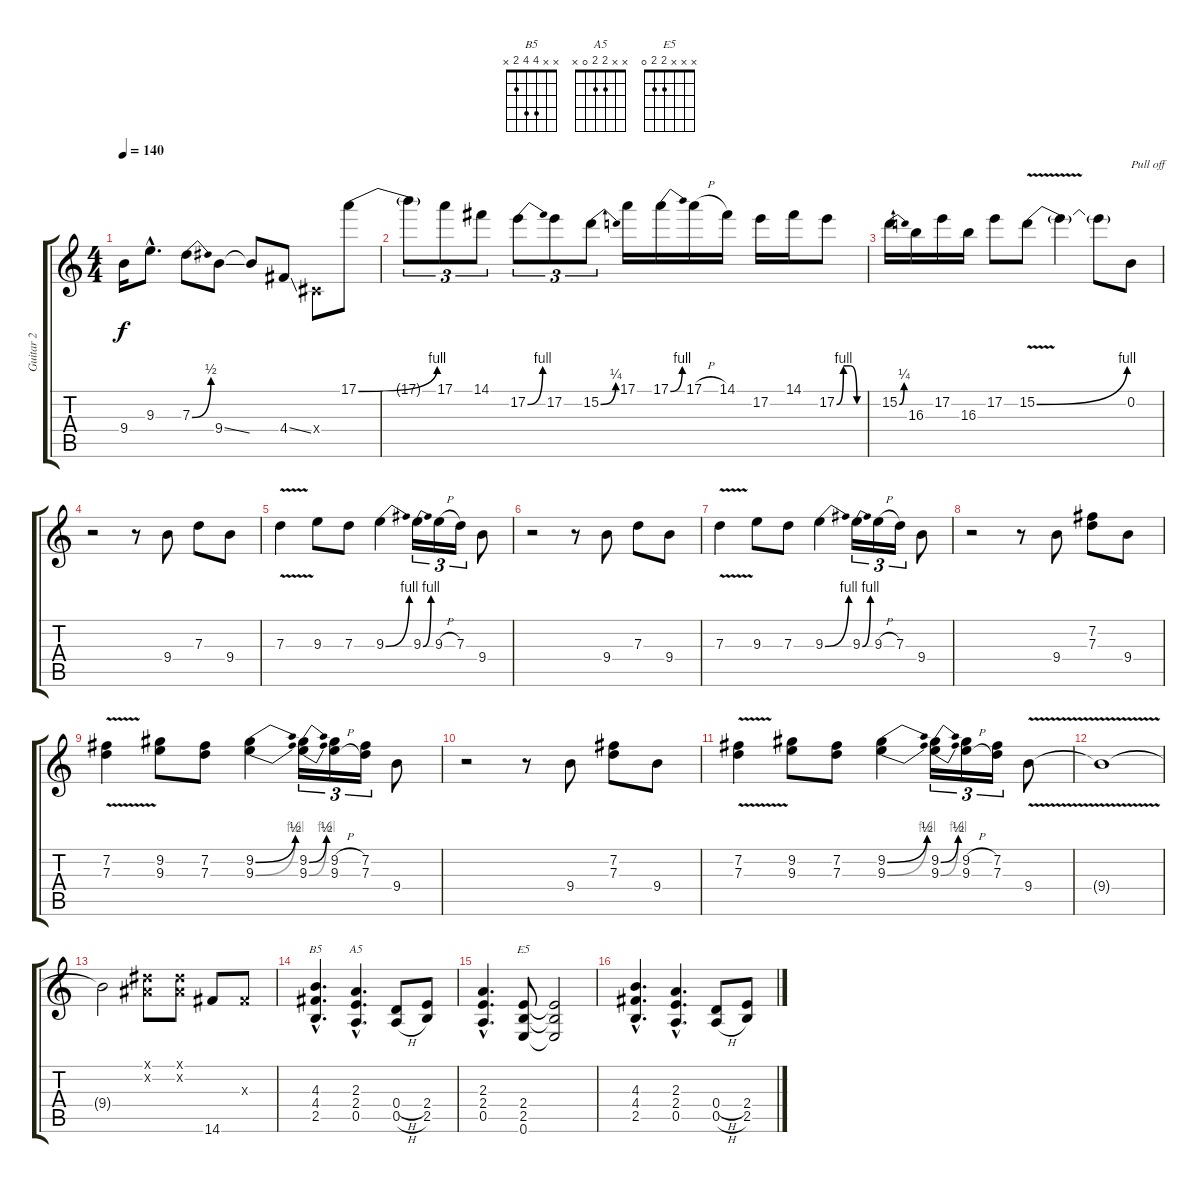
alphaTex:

\track ("Guitar 2" "Guitar 2") {instrument distortionguitar}
\staff {score tabs}
\tuning (E4 B3 G3 D3 A2 E2) {hide}
\chord ("B5" x x 4 4 2 x)
\chord ("A5" x x 2 2 0 x)
\chord ("E5" x x x 2 2 0)
\ts (4 4)
\tempo 140
\clef g2
\ks c
9.4.16{dy f} 9.3{hac}.8{d} 7.3{be (bend 0 0 60 2)}.8 9.4{ss}.8 9.4{t}.8 4.4{ss}.8 -1.4{x}.8 17.1{be (bend 0 0 60 4)}.8 |
17.1{t}.8{tu (3 2)} 17.1.8{tu (3 2)} 14.1.8{tu (3 2)} 17.2{be (bend 0 0 60 4)}.8{tu (3 2)} 17.2.8{tu (3 2)} 15.2{be (bend 0 0 60 1)}.8{tu (3 2)} 17.1.16 17.1{be (bend 0 0 60 4)}.16 17.1{h}.16 14.1.16 17.2.16 14.1.16 17.2{be (custom 0 0 15 4 30 4 45 0 60 0)}.8 |
15.2{be (bend 0 0 60 1)}.16 16.3.16 17.2.16 16.3.16 17.2.8 15.2{be (bend 0 0 60 4) v}.8 15.2{t}.4 15.2{t}.8 0.2.8{txt "Pull off"} |
r.2 r.8 9.4.8 7.3.8 9.4.8 |
7.3{v}.4 9.3.8 7.3.8 9.3{be (bend 0 0 60 4)}.4 9.3{be (bend 0 0 60 4)}.16{tu (3 2)} 9.3{h}.16{tu (3 2)} 7.3.16{tu (3 2)} 9.4.8 |
r.2 r.8 9.4.8 7.3.8 9.4.8 |
7.3{v}.4 9.3.8 7.3.8 9.3{be (bend 0 0 60 4)}.4 9.3{be (bend 0 0 60 4)}.16{tu (3 2)} 9.3{h}.16{tu (3 2)} 7.3.16{tu (3 2)} 9.4.8 |
r.2 r.8 9.4.8 (7.2 7.3).8 9.4.8 |
(7.2{v} 7.3{v}).4 (9.2 9.3).8 (7.2 7.3).8 (9.2{be (bend 0 0 60 2)} 9.3{be (bend 0 0 60 4)}).4 (9.2{be (bend 0 0 60 2)} 9.3{be (bend 0 0 60 4)}).16{tu (3 2)} (9.2{h} 9.3{h}).16{tu (3 2)} (7.2 7.3).16{tu (3 2)} 9.4.8 |
r.2 r.8 9.4.8 (7.2 7.3).8 9.4.8 |
(7.2{v} 7.3{v}).4 (9.2 9.3).8 (7.2 7.3).8 (9.2{be (bend 0 0 60 2)} 9.3{be (bend 0 0 60 4)}).4 (9.2{be (bend 0 0 60 2)} 9.3{be (bend 0 0 60 4)}).16{tu (3 2)} (9.2{h} 9.3{h}).16{tu (3 2)} (7.2 7.3).16{tu (3 2)} 9.4{v}.8 |
9.4{t}.1 |
9.4{t}.2 (-1.1{x} -1.2{x}).8 (-1.1{x} -1.2{x}).8 14.6.8 -1.3{x}.8 |
(4.3{hac} 4.4{hac} 2.5{hac}).4{d ch "B5"} (2.3{hac} 2.4{hac} 0.5{hac}).4{d ch "A5"} (0.4{h} 0.5{h}).8 (2.4 2.5).8 |
(2.3{hac} 2.4{hac} 0.5{hac}).4{d} (2.4 2.5 0.6).8{ch "E5"} (2.4{t} 2.5{t} 0.6{t}).2 |
(4.3{hac} 4.4{hac} 2.5{hac}).4{d} (2.3{hac} 2.4{hac} 0.5{hac}).4{d} (0.4{h} 0.5{h}).8 (2.4 2.5).8
